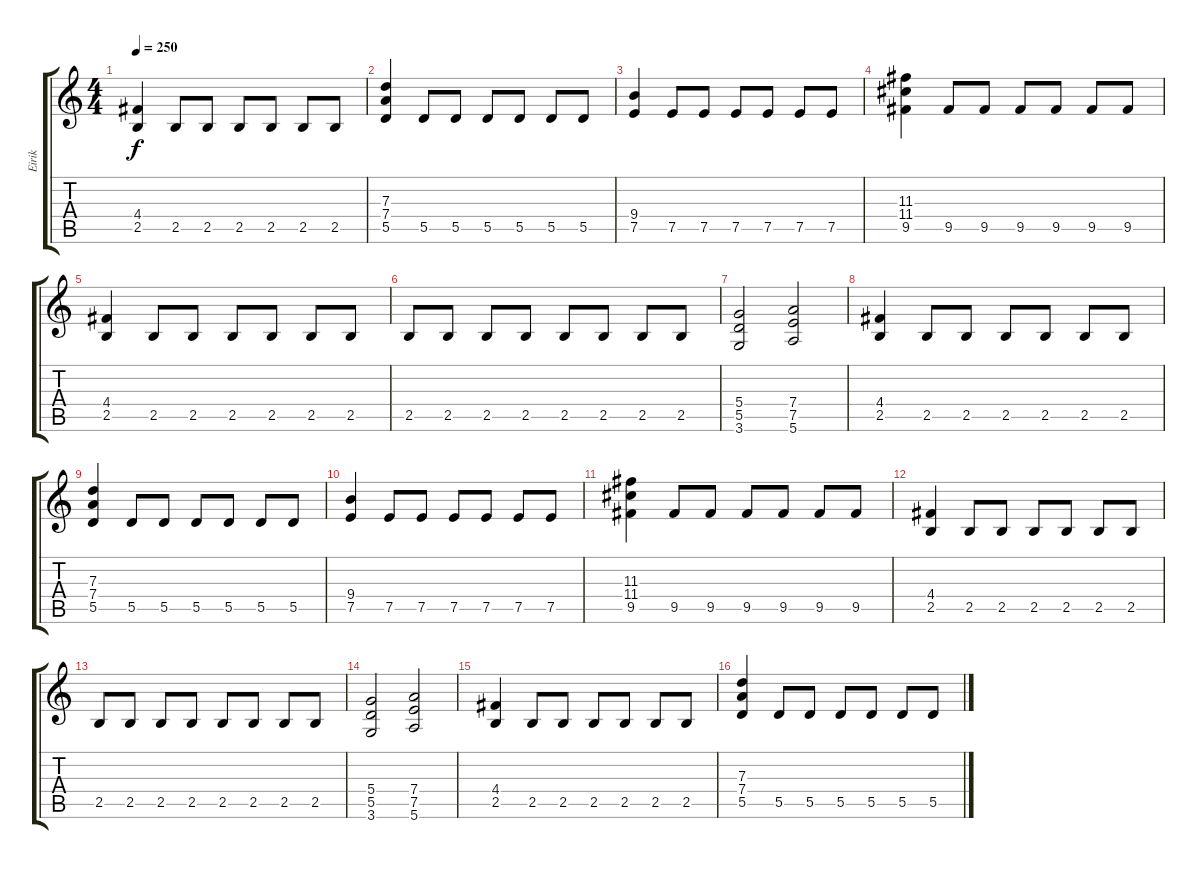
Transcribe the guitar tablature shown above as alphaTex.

\track ("Eirik" "Eirik") {instrument overdrivenguitar}
\staff {score tabs}
\tuning (E4 B3 G3 D3 A2 E2) {hide}
\ts (4 4)
\tempo 250
\clef g2
\ks c
(4.4 2.5).4{dy f} 2.5.8 2.5.8 2.5.8 2.5.8 2.5.8 2.5.8 |
(7.3 7.4 5.5).4 5.5.8 5.5.8 5.5.8 5.5.8 5.5.8 5.5.8 |
(9.4 7.5).4 7.5.8 7.5.8 7.5.8 7.5.8 7.5.8 7.5.8 |
(11.3 11.4 9.5).4 9.5.8 9.5.8 9.5.8 9.5.8 9.5.8 9.5.8 |
(4.4 2.5).4 2.5.8 2.5.8 2.5.8 2.5.8 2.5.8 2.5.8 |
2.5.8 2.5.8 2.5.8 2.5.8 2.5.8 2.5.8 2.5.8 2.5.8 |
(5.4 5.5 3.6).2 (7.4 7.5 5.6).2 |
(4.4 2.5).4 2.5.8 2.5.8 2.5.8 2.5.8 2.5.8 2.5.8 |
(7.3 7.4 5.5).4 5.5.8 5.5.8 5.5.8 5.5.8 5.5.8 5.5.8 |
(9.4 7.5).4 7.5.8 7.5.8 7.5.8 7.5.8 7.5.8 7.5.8 |
(11.3 11.4 9.5).4 9.5.8 9.5.8 9.5.8 9.5.8 9.5.8 9.5.8 |
(4.4 2.5).4 2.5.8 2.5.8 2.5.8 2.5.8 2.5.8 2.5.8 |
2.5.8 2.5.8 2.5.8 2.5.8 2.5.8 2.5.8 2.5.8 2.5.8 |
(5.4 5.5 3.6).2 (7.4 7.5 5.6).2 |
(4.4 2.5).4 2.5.8 2.5.8 2.5.8 2.5.8 2.5.8 2.5.8 |
(7.3 7.4 5.5).4 5.5.8 5.5.8 5.5.8 5.5.8 5.5.8 5.5.8
